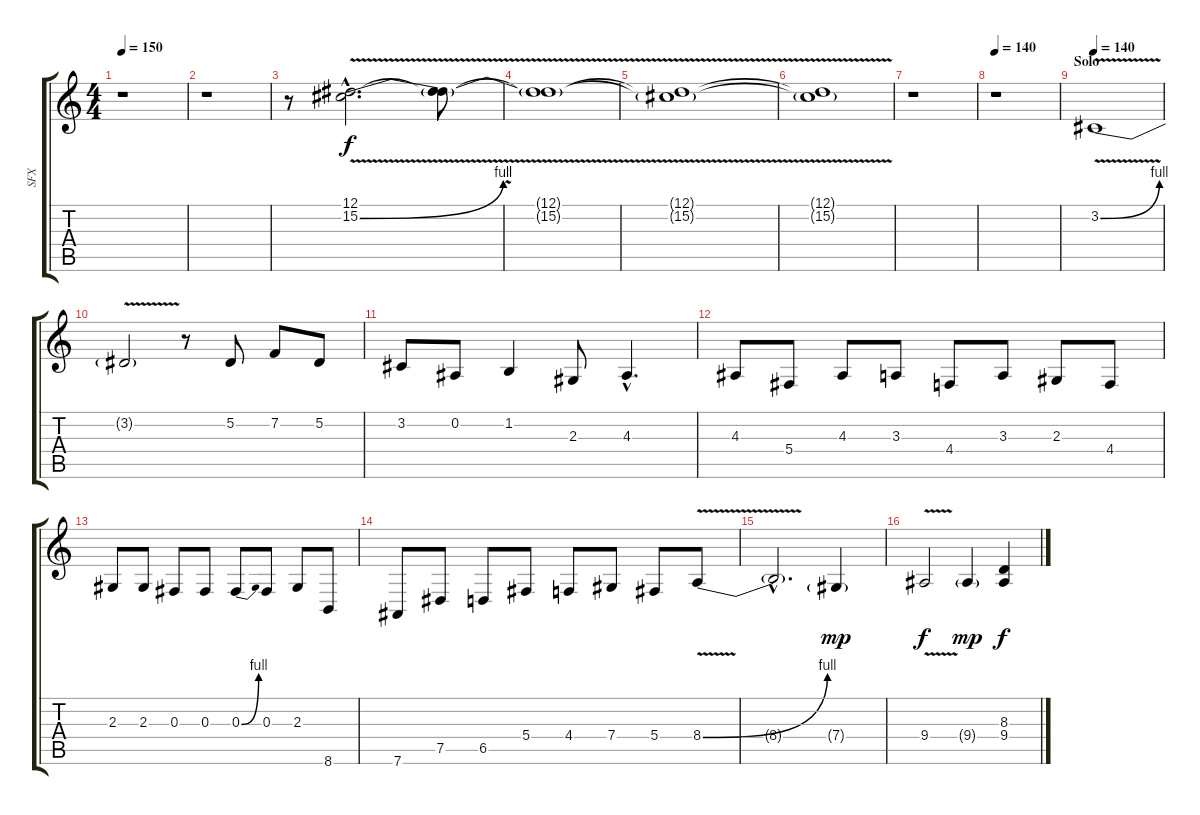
\track ("SFX" "SFX") {instrument lead5charang}
\staff {score tabs}
\tuning (Eb4 Bb3 Gb3 Db3 Ab2 Eb2) {hide}
\ts (4 4)
\tempo 150
\clef g2
\ks c
r.1{dy f} |
r.1{volume 10} |
r.8{volume 13 instrument overdrivenguitar} (12.1{hac} 15.2{be (bend 0 0 60 4) v hac}).2{d} (12.1{v t} 15.2{v t}).8 |
(12.1{v t} 15.2{v t}).1 |
(12.1{v t} 15.2{v t}).1{volume 16} |
(12.1{v t} 15.2{v t}).1 |
r.1 |
\tempo 140
r.1 |
\section ("" "Solo")
\tempo 140
3.2{be (bend 0 0 60 4) v}.1{volume 14 balance 8 instrument guitarharmonics} |
3.2{t}.2 r.8 5.2.8 7.2.8 5.2.8 |
3.2.8 0.2.8 1.2.4 2.3.8 4.3{hac}.4{d} |
4.3.8 5.4.8 4.3.8 3.3.8 4.4.8 3.3.8 2.3.8 4.4.8 |
2.3.8 2.3.8 0.3.8 0.3.8 0.3{be (bend 0 0 60 4)}.8 0.3.8 2.3.8 8.6.8 |
7.6.8 7.5.8 6.5.8 5.4.8 4.4.8 7.4.8 5.4.8 8.4{be (bend 0 0 60 4) v}.8 |
8.4{hac t}.2{d} 7.4{g}.4{dy mp} |
9.4{v}.2{dy f} 9.4{g}.4{dy mp} (8.3 9.4).4{dy f}
